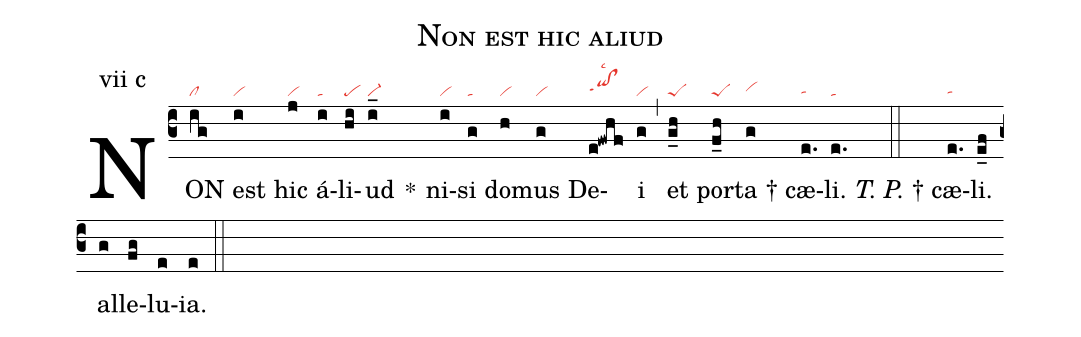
name: Non est hic aliud;
annotation: vii c;
mode: 7;
nabc-lines: 1;
%%
(c3)
NON(ig|cl) est(i|vi) hic(j|vi) á(i|ta)li(hi|pe)ud(i_|vi-) *()
ni(i|vi)si(g|ta) do(h|vi)mus(g|vi) De(e!fwhf|qihh!clhhppt1lsc2)i(g|vi) (,)
et(g_h|peS) por(f_h|peS)ta(g|vihh) † cæ(e.|tahg)li.(e.|ta) (::)
<i>T. P.</i> †  cæ(e.|tahg)li.(e_f) al(g)le(fg)lu(e)ia.(e) (::)
